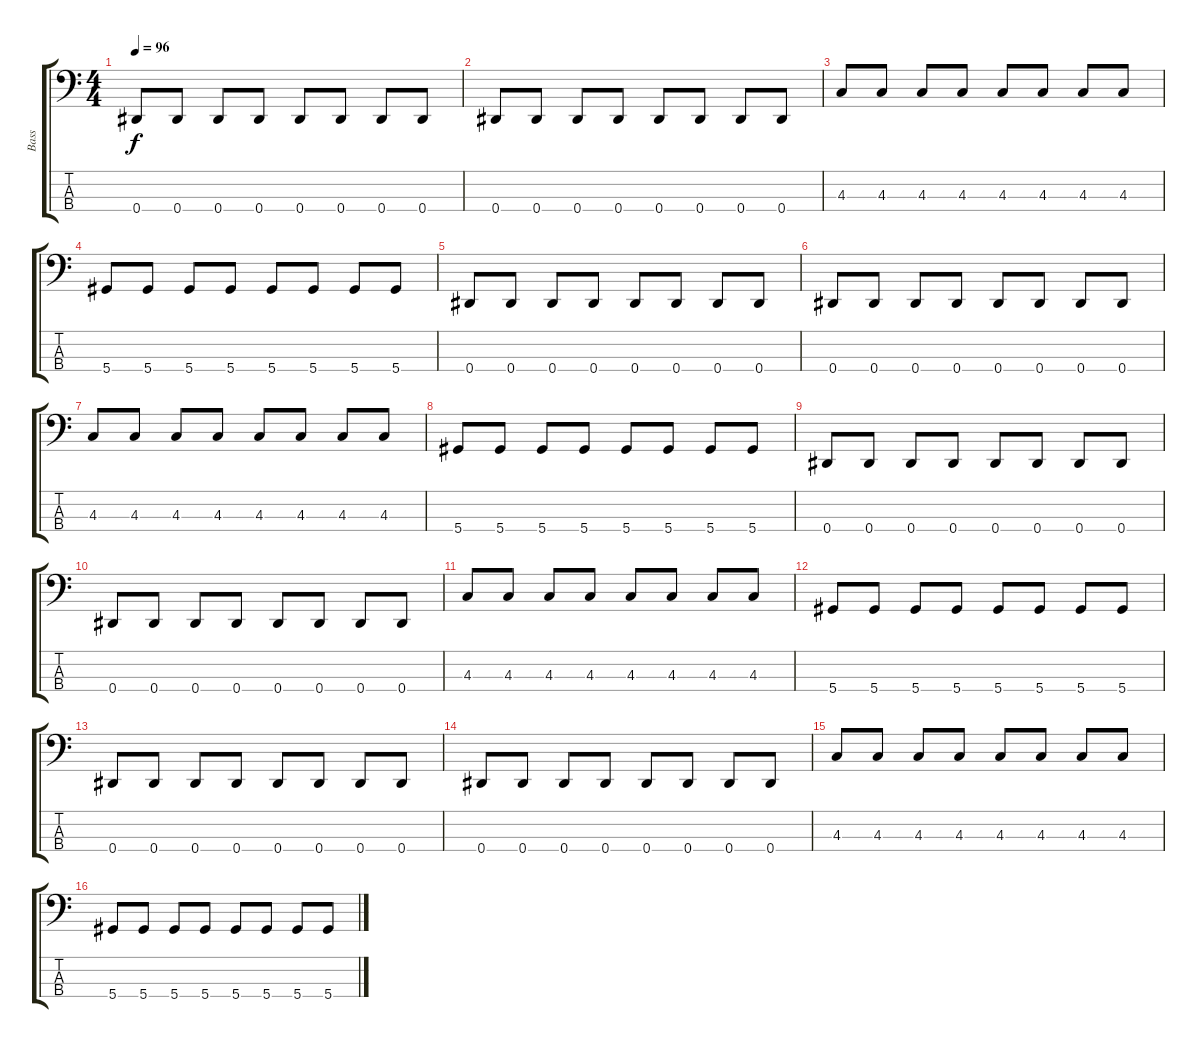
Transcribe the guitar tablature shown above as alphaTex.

\track ("Bass" "Bass") {instrument electricbassfinger}
\staff {score tabs}
\tuning (Gb2 Db2 Ab1 Eb1) {hide}
\ts (4 4)
\tempo 96
\clef f4
\ks c
0.4.8{dy f instrument electricbassfinger} 0.4.8 0.4.8 0.4.8 0.4.8 0.4.8 0.4.8 0.4.8 |
0.4.8 0.4.8 0.4.8 0.4.8 0.4.8 0.4.8 0.4.8 0.4.8 |
4.3.8 4.3.8 4.3.8 4.3.8 4.3.8 4.3.8 4.3.8 4.3.8 |
5.4.8 5.4.8 5.4.8 5.4.8 5.4.8 5.4.8 5.4.8 5.4.8 |
0.4.8 0.4.8 0.4.8 0.4.8 0.4.8 0.4.8 0.4.8 0.4.8 |
0.4.8 0.4.8 0.4.8 0.4.8 0.4.8 0.4.8 0.4.8 0.4.8 |
4.3.8 4.3.8 4.3.8 4.3.8 4.3.8 4.3.8 4.3.8 4.3.8 |
5.4.8 5.4.8 5.4.8 5.4.8 5.4.8 5.4.8 5.4.8 5.4.8 |
0.4.8 0.4.8 0.4.8 0.4.8 0.4.8 0.4.8 0.4.8 0.4.8 |
0.4.8 0.4.8 0.4.8 0.4.8 0.4.8 0.4.8 0.4.8 0.4.8 |
4.3.8 4.3.8 4.3.8 4.3.8 4.3.8 4.3.8 4.3.8 4.3.8 |
5.4.8 5.4.8 5.4.8 5.4.8 5.4.8 5.4.8 5.4.8 5.4.8 |
0.4.8 0.4.8 0.4.8 0.4.8 0.4.8 0.4.8 0.4.8 0.4.8 |
0.4.8 0.4.8 0.4.8 0.4.8 0.4.8 0.4.8 0.4.8 0.4.8 |
4.3.8 4.3.8 4.3.8 4.3.8 4.3.8 4.3.8 4.3.8 4.3.8 |
5.4.8 5.4.8 5.4.8 5.4.8 5.4.8 5.4.8 5.4.8 5.4.8
